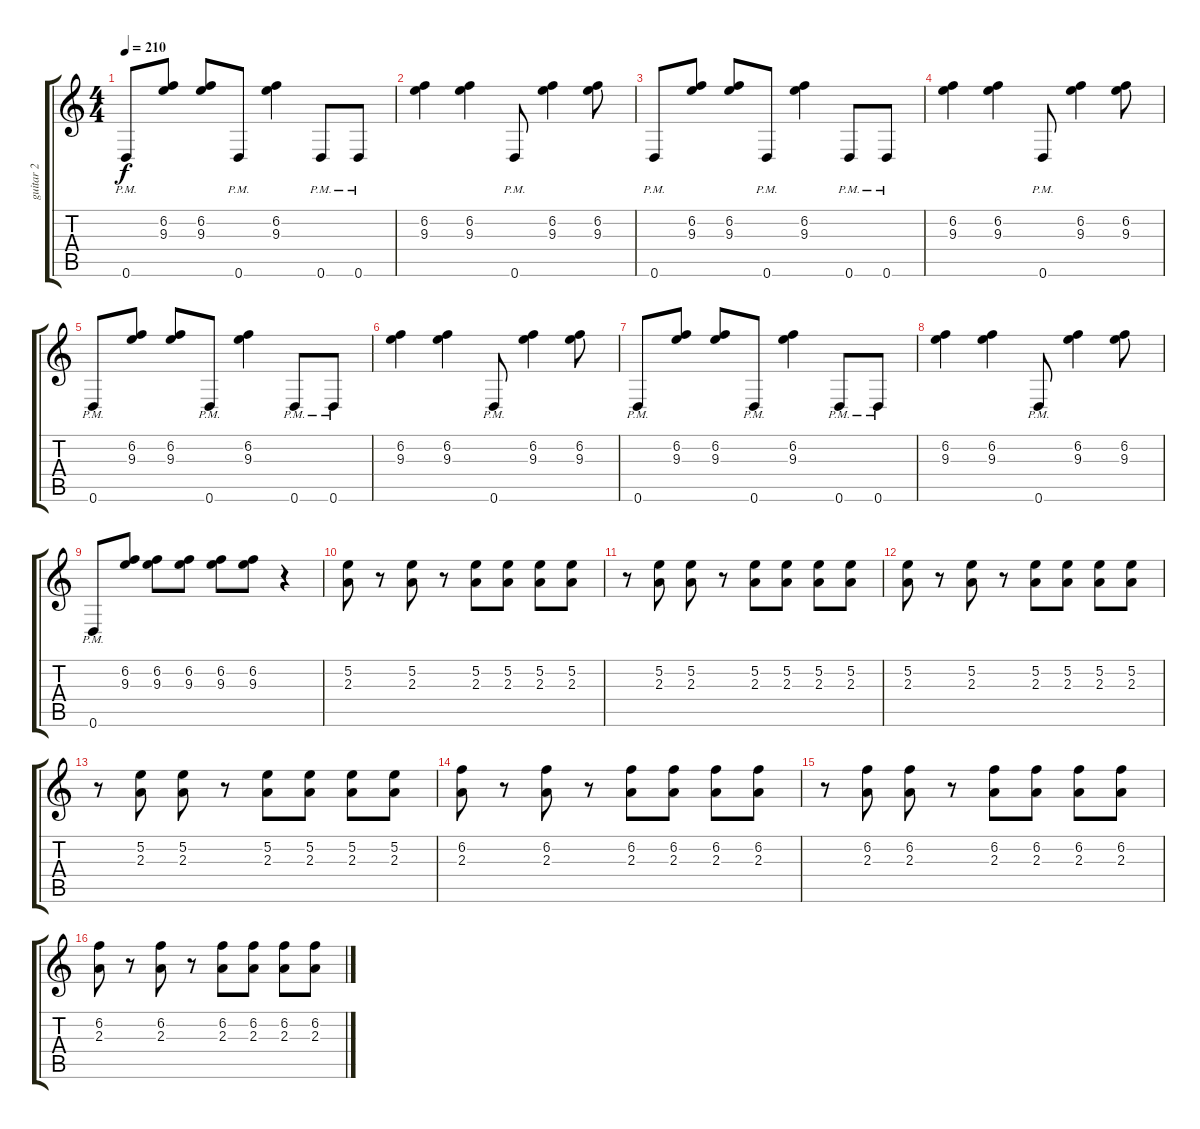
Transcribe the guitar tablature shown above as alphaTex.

\track ("guitar 2" "guitar 2") {instrument distortionguitar}
\staff {score tabs}
\tuning (E4 B3 G3 D3 A2 D2) {hide}
\ts (4 4)
\tempo 210
\clef g2
\ks c
0.6{pm}.8{dy f} (6.2 9.3).8 (6.2 9.3).8 0.6{pm}.8 (6.2 9.3).4 0.6{pm}.8 0.6{pm}.8 |
(6.2 9.3).4 (6.2 9.3).4 0.6{pm}.8 (6.2 9.3).4 (6.2 9.3).8 |
0.6{pm}.8 (6.2 9.3).8 (6.2 9.3).8 0.6{pm}.8 (6.2 9.3).4 0.6{pm}.8 0.6{pm}.8 |
(6.2 9.3).4 (6.2 9.3).4 0.6{pm}.8 (6.2 9.3).4 (6.2 9.3).8 |
0.6{pm}.8 (6.2 9.3).8 (6.2 9.3).8 0.6{pm}.8 (6.2 9.3).4 0.6{pm}.8 0.6{pm}.8 |
(6.2 9.3).4 (6.2 9.3).4 0.6{pm}.8 (6.2 9.3).4 (6.2 9.3).8 |
0.6{pm}.8 (6.2 9.3).8 (6.2 9.3).8 0.6{pm}.8 (6.2 9.3).4 0.6{pm}.8 0.6{pm}.8 |
(6.2 9.3).4 (6.2 9.3).4 0.6{pm}.8 (6.2 9.3).4 (6.2 9.3).8 |
0.6{pm}.8 (6.2 9.3).8 (6.2 9.3).8 (6.2 9.3).8 (6.2 9.3).8 (6.2 9.3).8 r.4 |
(5.2 2.3).8 r.8 (5.2 2.3).8 r.8 (5.2 2.3).8 (5.2 2.3).8 (5.2 2.3).8 (5.2 2.3).8 |
r.8 (5.2 2.3).8 (5.2 2.3).8 r.8 (5.2 2.3).8 (5.2 2.3).8 (5.2 2.3).8 (5.2 2.3).8 |
(5.2 2.3).8 r.8 (5.2 2.3).8 r.8 (5.2 2.3).8 (5.2 2.3).8 (5.2 2.3).8 (5.2 2.3).8 |
r.8 (5.2 2.3).8 (5.2 2.3).8 r.8 (5.2 2.3).8 (5.2 2.3).8 (5.2 2.3).8 (5.2 2.3).8 |
(6.2 2.3).8 r.8 (6.2 2.3).8 r.8 (6.2 2.3).8 (6.2 2.3).8 (6.2 2.3).8 (6.2 2.3).8 |
r.8 (6.2 2.3).8 (6.2 2.3).8 r.8 (6.2 2.3).8 (6.2 2.3).8 (6.2 2.3).8 (6.2 2.3).8 |
(6.2 2.3).8 r.8 (6.2 2.3).8 r.8 (6.2 2.3).8 (6.2 2.3).8 (6.2 2.3).8 (6.2 2.3).8
